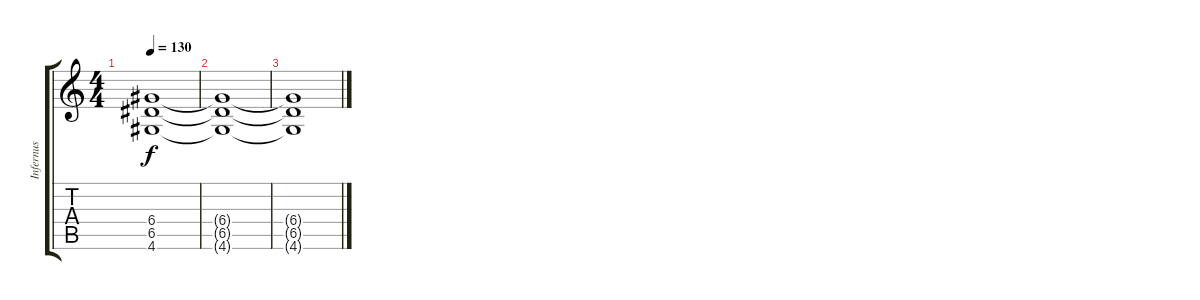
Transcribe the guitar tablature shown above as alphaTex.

\track ("Infernus" "Infernus") {instrument distortionguitar}
\staff {score tabs}
\tuning (E4 B3 G3 D3 A2 E2) {hide}
\ts (4 4)
\tempo 130
\clef g2
\ks c
(6.4 6.5 4.6).1{dy f} |
(6.4{t} 6.5{t} 4.6{t}).1 |
(6.4{t} 6.5{t} 4.6{t}).1
